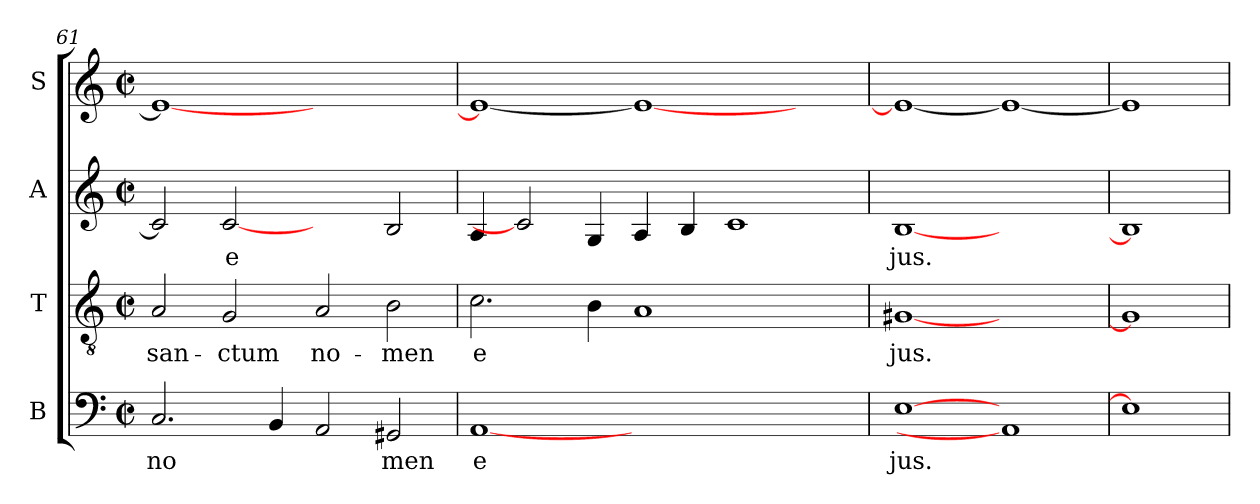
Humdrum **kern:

**kern	**text	**kern	**text	**kern	**text	**kern	**text
*part4	*part4	*part3	*part3	*part2	*part2	*part1	*part1
*staff4	*staff4	*staff3	*staff3	*staff2	*staff2	*staff1	*staff1
*I"B	*	*I"T	*	*I"A	*	*I"S	*
*I'B	*	*I'T	*	*I'A	*	*I'S	*
*clefF4	*	*clefGv2	*	*clefG2	*	*clefG2	*
*k[]	*	*k[]	*	*k[]	*	*k[]	*
*C:	*	*C:	*	*C:	*	*C:	*
*M2/2	*	*M2/2	*	*M2/2	*	*M2/2	*
*met(c|)	*	*met(c|)	*	*met(c|)	*	*met(c|)	*
=61	=61	=61	=61	=61	=61	=61	=61
!	!LO:LY:b:cj	!	!LO:LY:b:cj	!	!LO:LY:b:cj	!	!LO:LY:b:cj
2.C/	no	2A/	san-	2c/]	.	1e_<	.
!	!	!	!LO:LY:b:cj	!	!LO:LY:b:cj	!	!
.	.	2G/	-ctum	[2c	e	.	.
!	!LO:LY:b:cj	!	!	!	!	!	!
4BB/	.	.	.	.	.	.	.
!	!LO:LY:b:cj	!	!LO:LY:b:cj	!	!	!	!
2AA/	.	2A/	no-	2ryy	.	1ryy	.
!	!LO:LY:b:cj	!	!LO:LY:b:cj	!	!LO:LY:b:cj	!	!
2GG#X/	men	2B\	-men	2B/	.	.	.
=62	=62	=62	=62	=62	=62	=62	=62
!	!LO:LY:b:cj	!	!LO:LY:b:cj	!	!LO:LY:b:cj	!	!LO:LY:b:cj
[1AA	e	2.c\	e-	4A/	.	1e_<	.
.	.	.	.	2c]	.	.	.
!	!	!	!LO:LY:b:cj	!	!LO:LY:b:cj	!	!
.	.	4B\	--	4G/	.	.	.
!	!	!	!LO:LY:b:cj	!	!LO:LY:b:cj	!	!
1.ryy	.	1A	--	4A/	.	1e_	.
!	!	!	!	!	!LO:LY:b:cj	!	!
.	.	.	.	4B/	.	.	.
!	!	!	!	!	!LO:LY:b:cj	!	!
.	.	.	.	1c	.	.	.
.	.	2ryy	.	.	.	2ryy	.
=63	=63	=63	=63	=63	=63	=63	=63
!	!LO:LY:b:cj	!	!LO:LY:b:cj	!	!LO:LY:b:cj	!	!LO:LY:b:cj
[1E	jus.	[1G#X	-jus.	[1B	jus.	1e_	.
1AA]	.	1ryy	.	1ryy	.	1e_	.
=64!	=64!	=64!	=64!	=64!	=64!	=64!	=64!
1E]	.	1G#]	.	1B]	.	1e]	.
=	=	=	=	=	=	=	=
*-	*-	*-	*-	*-	*-	*-	*-
